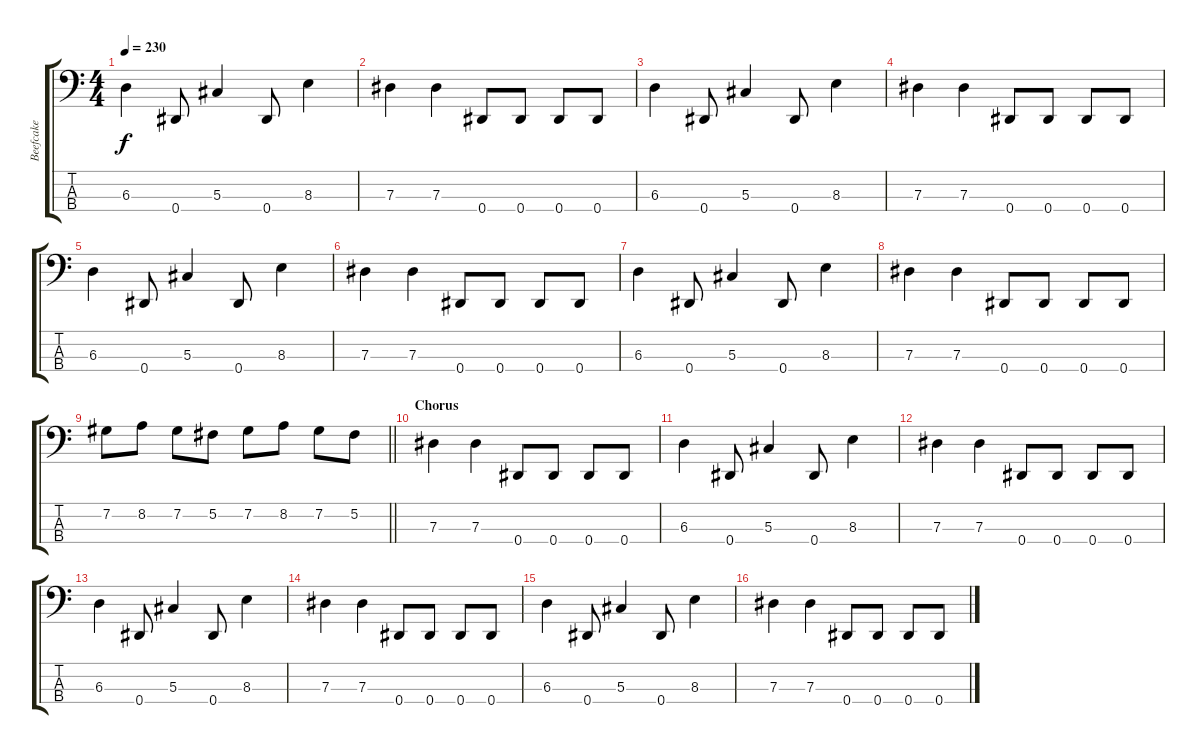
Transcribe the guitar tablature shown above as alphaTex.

\track ("Beefcake" "Beefcake") {instrument electricbassfinger}
\staff {score tabs}
\tuning (Gb2 Db2 Ab1 Eb1) {hide}
\ts (4 4)
\tempo 230
\clef f4
\ks c
6.3.4{dy f} 0.4.8 5.3.4 0.4.8 8.3.4 |
7.3.4 7.3.4 0.4.8 0.4.8 0.4.8 0.4.8 |
6.3.4 0.4.8 5.3.4 0.4.8 8.3.4 |
7.3.4 7.3.4 0.4.8 0.4.8 0.4.8 0.4.8 |
6.3.4 0.4.8 5.3.4 0.4.8 8.3.4 |
7.3.4 7.3.4 0.4.8 0.4.8 0.4.8 0.4.8 |
6.3.4 0.4.8 5.3.4 0.4.8 8.3.4 |
7.3.4 7.3.4 0.4.8 0.4.8 0.4.8 0.4.8 |
\barLineRight lightlight
7.2.8 8.2.8 7.2.8 5.2.8 7.2.8 8.2.8 7.2.8 5.2.8 |
\section ("" "Chorus")
7.3.4 7.3.4 0.4.8 0.4.8 0.4.8 0.4.8 |
6.3.4 0.4.8 5.3.4 0.4.8 8.3.4 |
7.3.4 7.3.4 0.4.8 0.4.8 0.4.8 0.4.8 |
6.3.4 0.4.8 5.3.4 0.4.8 8.3.4 |
7.3.4 7.3.4 0.4.8 0.4.8 0.4.8 0.4.8 |
6.3.4 0.4.8 5.3.4 0.4.8 8.3.4 |
7.3.4 7.3.4 0.4.8 0.4.8 0.4.8 0.4.8
